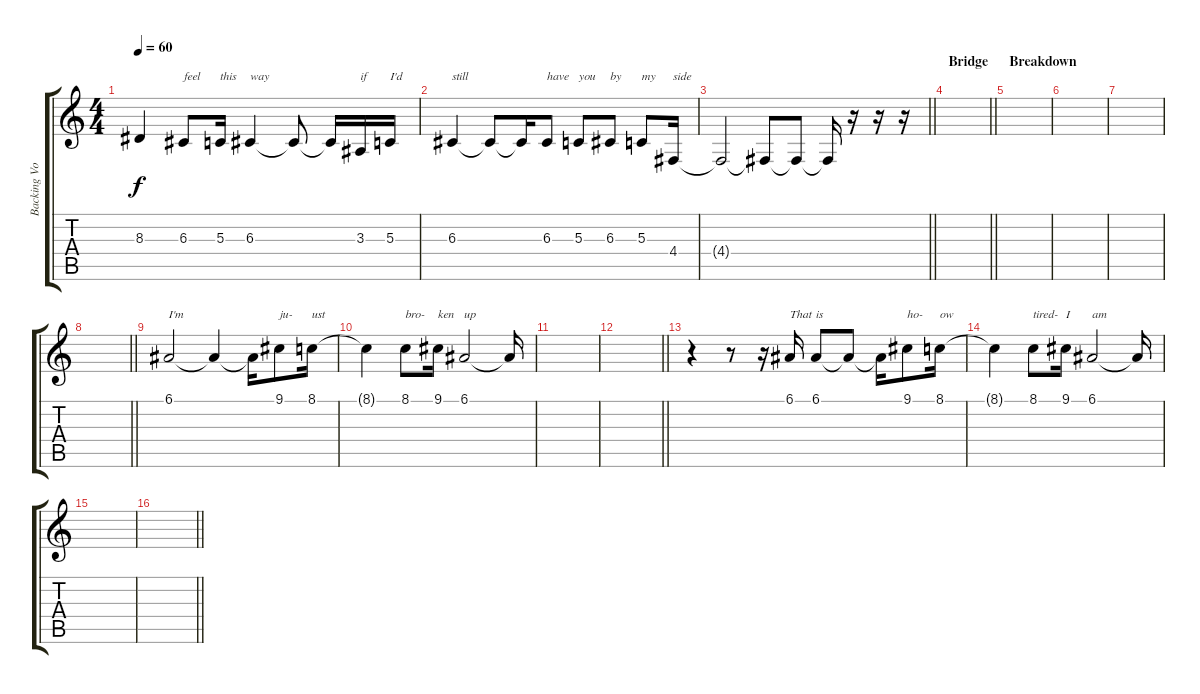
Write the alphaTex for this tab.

\track ("Backing Vocals [L]" "Backing Vo") {instrument altosax}
\staff {score tabs}
\tuning (E4 B3 G3 D3 A2 E2) {hide}
\ts (4 4)
\tempo 60
\clef g2
\ks c
8.3{t}.4{dy f} 6.3.8{txt "feel"} 5.3.16{txt "this"} 6.3.4{txt "way"} 6.3{t}.8 6.3{t}.16 3.3.16{txt "if"} 5.3.16{txt "I'd"} |
6.3.4{txt "still"} 6.3{t}.8 6.3{t}.16 6.3.8{txt "have"} 5.3.8{txt "you"} 6.3.8{txt "by"} 5.3.8{txt "my"} 4.4.16{txt "side"} |
\barLineRight lightlight
4.4{t}.2 4.4{t}.8 4.4{t}.8 4.4{t}.16 r.16 r.16 r.16 |
\section ("" "Bridge")
\barLineRight lightlight
|
\section ("" "Breakdown")
|
|
|
\barLineRight lightlight
|
6.1.2{txt "I'm"} 6.1{t}.4 6.1{t}.16 9.1.8{txt "ju-"} 8.1.16{txt "ust"} |
8.1{t}.4 8.1.8{txt "bro-"} 9.1.16{txt "ken"} 6.1.2{txt "up"} 6.1{t}.16 |
|
\barLineRight lightlight
|
r.4 r.8 r.16 6.1.16{txt "That"} 6.1.8{txt "is"} 6.1{t}.8 6.1{t}.16 9.1.8{txt "ho-"} 8.1.16{txt "ow"} |
8.1{t}.4 8.1.8{txt "tired-"} 9.1.16{txt "I"} 6.1.2{txt "am"} 6.1{t}.16 |
|
\barLineRight lightlight
